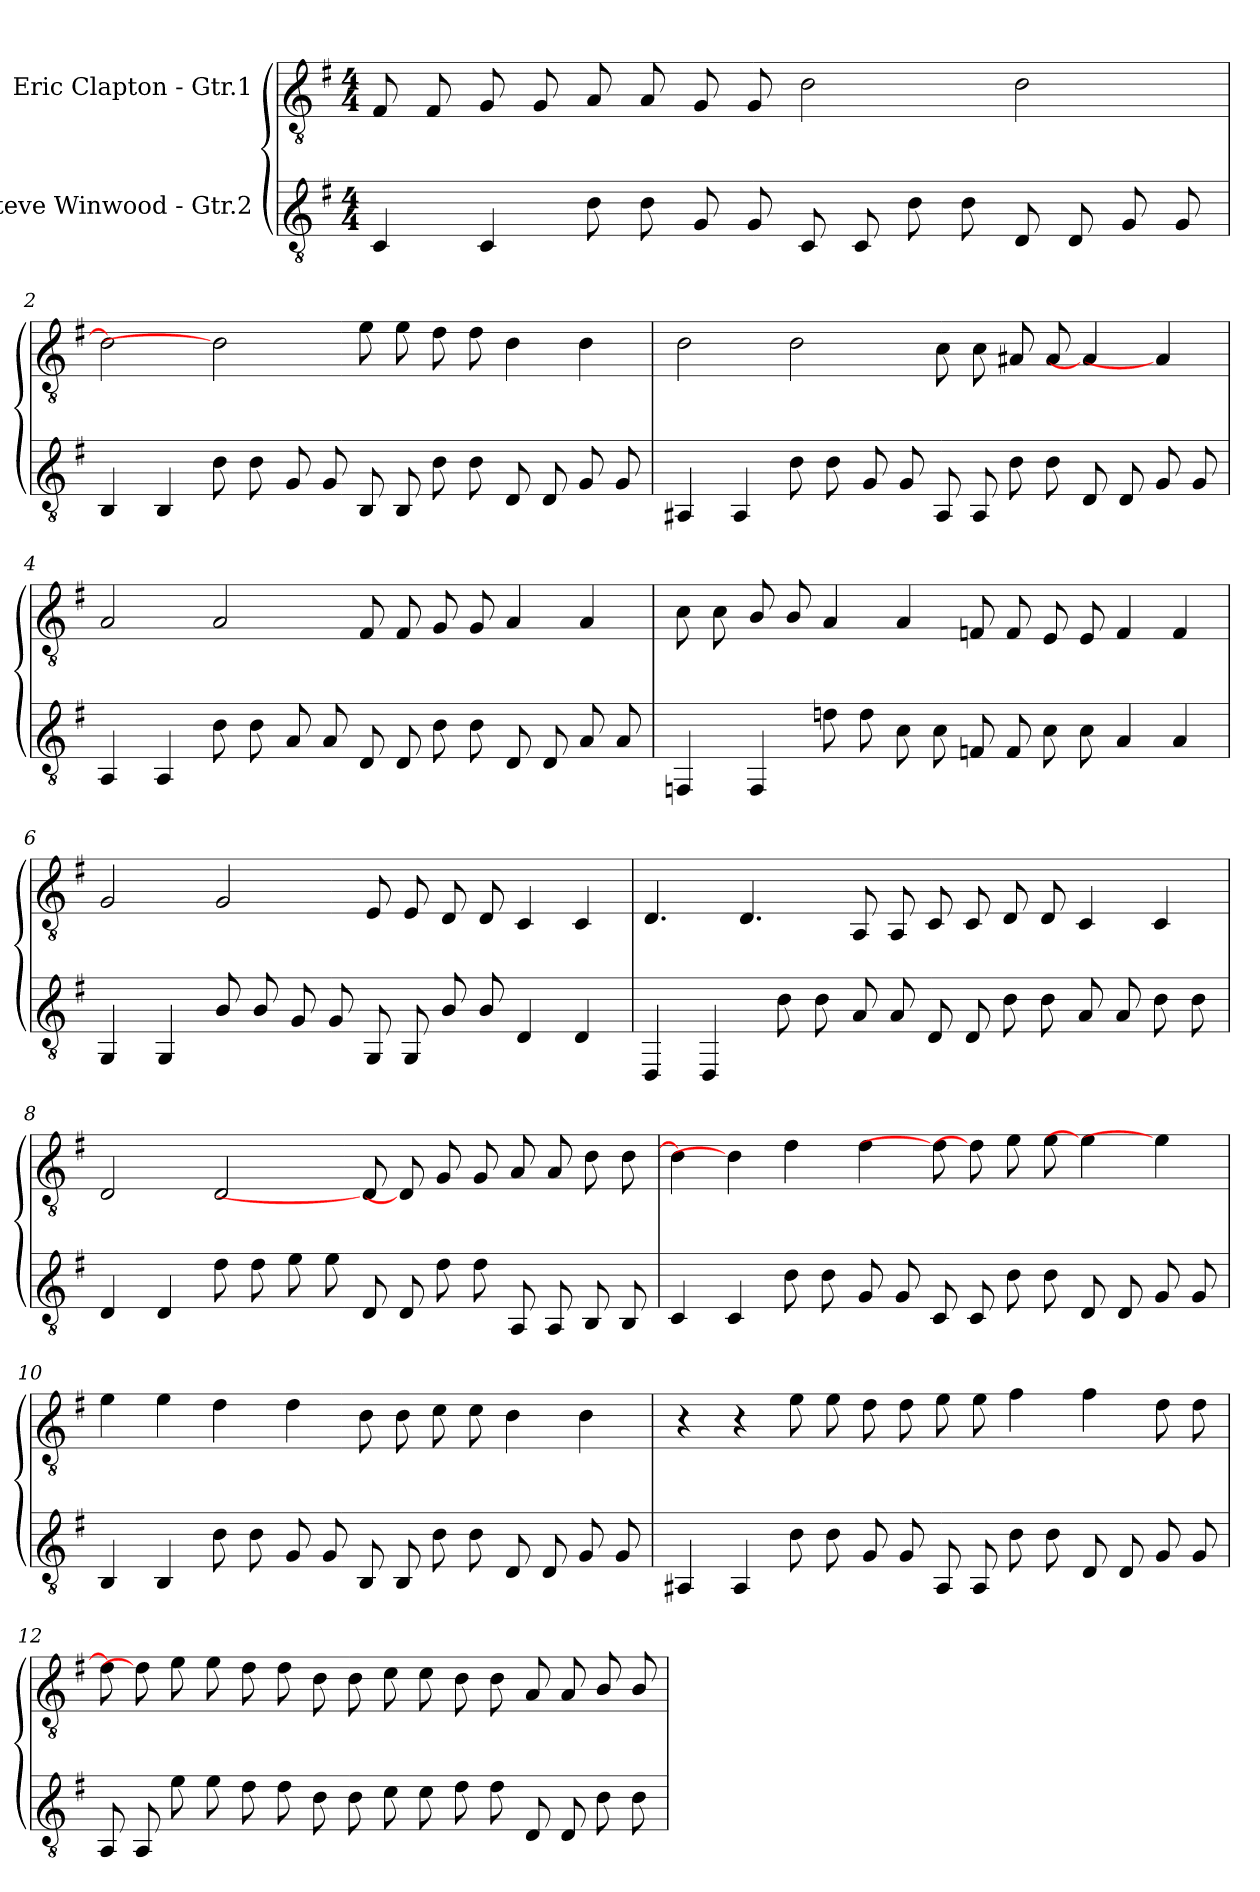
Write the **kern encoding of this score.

**kern	**kern
*part2	*part1
*staff2	*staff1
*I"Steve Winwood - Gtr.2	*I"Eric Clapton - Gtr.1
*stria6	*stria6
*clefGv2	*clefGv2
*k[f#]	*k[f#]
*M4/4	*M4/4
*MM126	*MM126
=1	=1
4C	8F#
.	8F#
4C	8G
.	8G
8d	8A
8d	8A
8G	8G
8G	8G
8C	2d
8C	.
8d	.
8d	.
8D	2d
8D	.
8G	.
8G	.
=2	=2
4BB	2d]
4BB	.
8d	2d]
8d	.
8G	.
8G	.
8BB	8g
8BB	8g
8d	8f#
8d	8f#
8D	4d
8D	.
8G	4d
8G	.
=3	=3
4AA#	2d
4AA#	.
8d	2d
8d	.
8G	.
8G	.
8AA#	8c
8AA#	8c
8d	8A#
8d	8A#
8D	4A#]
8D	.
8G	4A#]
8G	.
=4	=4
4AA	2A
4AA	.
8d	2A
8d	.
8A	.
8A	.
8D	8F#
8D	8F#
8d	8G
8d	8G
8D	4A
8D	.
8A	4A
8A	.
=5	=5
4FF	8c
.	8c
4FF	8B
.	8B
8f	4A
8f	.
8c	4A
8c	.
8F	8F
8F	8F
8c	8E
8c	8E
4A	4F
4A	4F
=6	=6
4GG	2G
4GG	.
8B	2G
8B	.
8G	.
8G	.
8GG	8E
8GG	8E
8B	8D
8B	8D
4D	4C
4D	4C
=7	=7
4DD	4.D
4DD	.
.	4.D
8d	.
8d	.
8A	8AA
8A	8AA
8D	8C
8D	8C
8d	8D
8d	8D
8A	4C
8A	.
8d	4C
8d	.
=8	=8
4D	2D
4D	.
8f#	2D
8f#	.
8g	.
8g	.
8D	8D]
8D	8D]
8f#	8G
8f#	8G
8AA	8A
8AA	8A
8BB	8d
8BB	8d
=9	=9
4C	4d]
4C	4d]
8d	4f#
8d	.
8G	4f#
8G	.
8C	8f#]
8C	8f#]
8d	8g
8d	8g
8D	4g]
8D	.
8G	4g]
8G	.
=10	=10
4BB	4g
4BB	4g
8d	4f#
8d	.
8G	4f#
8G	.
8BB	8d
8BB	8d
8d	8e
8d	8e
8D	4d
8D	.
8G	4d
8G	.
=11	=11
4AA#	4r
4AA#	4r
8d	8g
8d	8g
8G	8f#
8G	8f#
8AA#	8g
8AA#	8g
8d	4a
8d	.
8D	4a
8D	.
8G	8f#
8G	8f#
=12	=12
8AA	8f#]
8AA	8f#]
8g	8g
8g	8g
8f#	8f#
8f#	8f#
8d	8d
8d	8d
8e	8e
8e	8e
8f#	8d
8f#	8d
8D	8A
8D	8A
8d	8B
8d	8B
=	=
*-	*-
